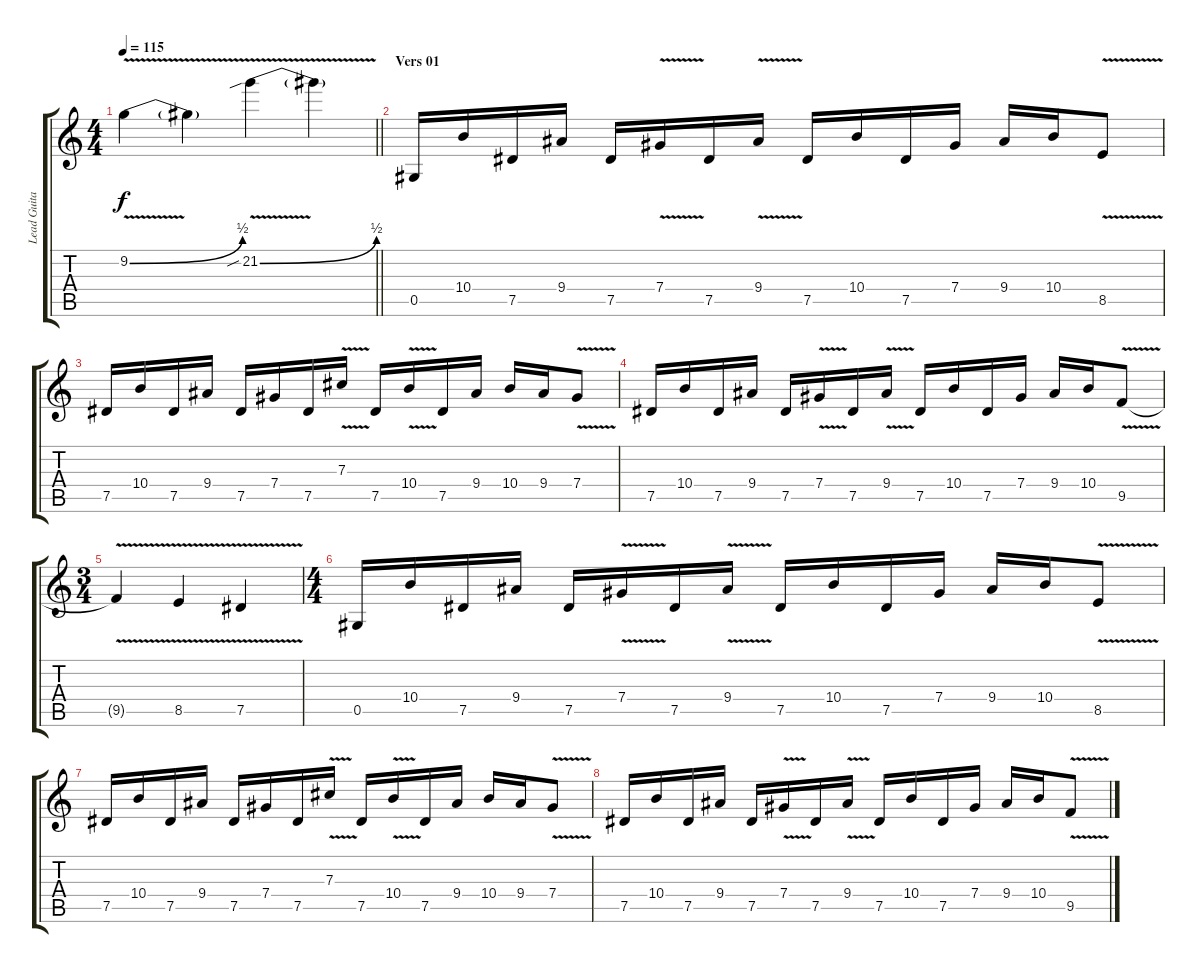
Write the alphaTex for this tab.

\track ("Lead Guitar" "Lead Guita") {instrument overdrivenguitar}
\staff {score tabs}
\tuning (Eb4 Bb3 Gb3 Db3 Ab2 Eb2) {hide}
\ts (4 4)
\tempo 115
\clef g2
\barLineRight lightlight
\ks c
9.2{be (bend 0 0 60 2) v}.4{dy f} 9.2{t}.4 21.2{be (bend 0 0 60 2) v sib}.4 21.2{t}.4 |
\section ("" "Vers 01")
0.5.16 10.4.16 7.5.16 9.4.16 7.5.16 7.4{v}.16 7.5.16 9.4{v}.16 7.5.16 10.4.16 7.5.16 7.4.16 9.4.16 10.4.16 8.5{v}.8 |
7.5.16 10.4.16 7.5.16 9.4.16 7.5.16 7.4.16 7.5.16 7.3{v}.16 7.5.16 10.4{v}.16 7.5.16 9.4.16 10.4.16 9.4.16 7.4{v}.8 |
7.5.16 10.4.16 7.5.16 9.4.16 7.5.16 7.4{v}.16 7.5.16 9.4{v}.16 7.5.16 10.4.16 7.5.16 7.4.16 9.4.16 10.4.16 9.5{v}.8 |
\ts (3 4)
9.5{t}.4 8.5{v}.4 7.5{v}.4 |
\ts (4 4)
0.5.16 10.4.16 7.5.16 9.4.16 7.5.16 7.4{v}.16 7.5.16 9.4{v}.16 7.5.16 10.4.16 7.5.16 7.4.16 9.4.16 10.4.16 8.5{v}.8 |
7.5.16 10.4.16 7.5.16 9.4.16 7.5.16 7.4.16 7.5.16 7.3{v}.16 7.5.16 10.4{v}.16 7.5.16 9.4.16 10.4.16 9.4.16 7.4{v}.8 |
7.5.16 10.4.16 7.5.16 9.4.16 7.5.16 7.4{v}.16 7.5.16 9.4{v}.16 7.5.16 10.4.16 7.5.16 7.4.16 9.4.16 10.4.16 9.5{v}.8
